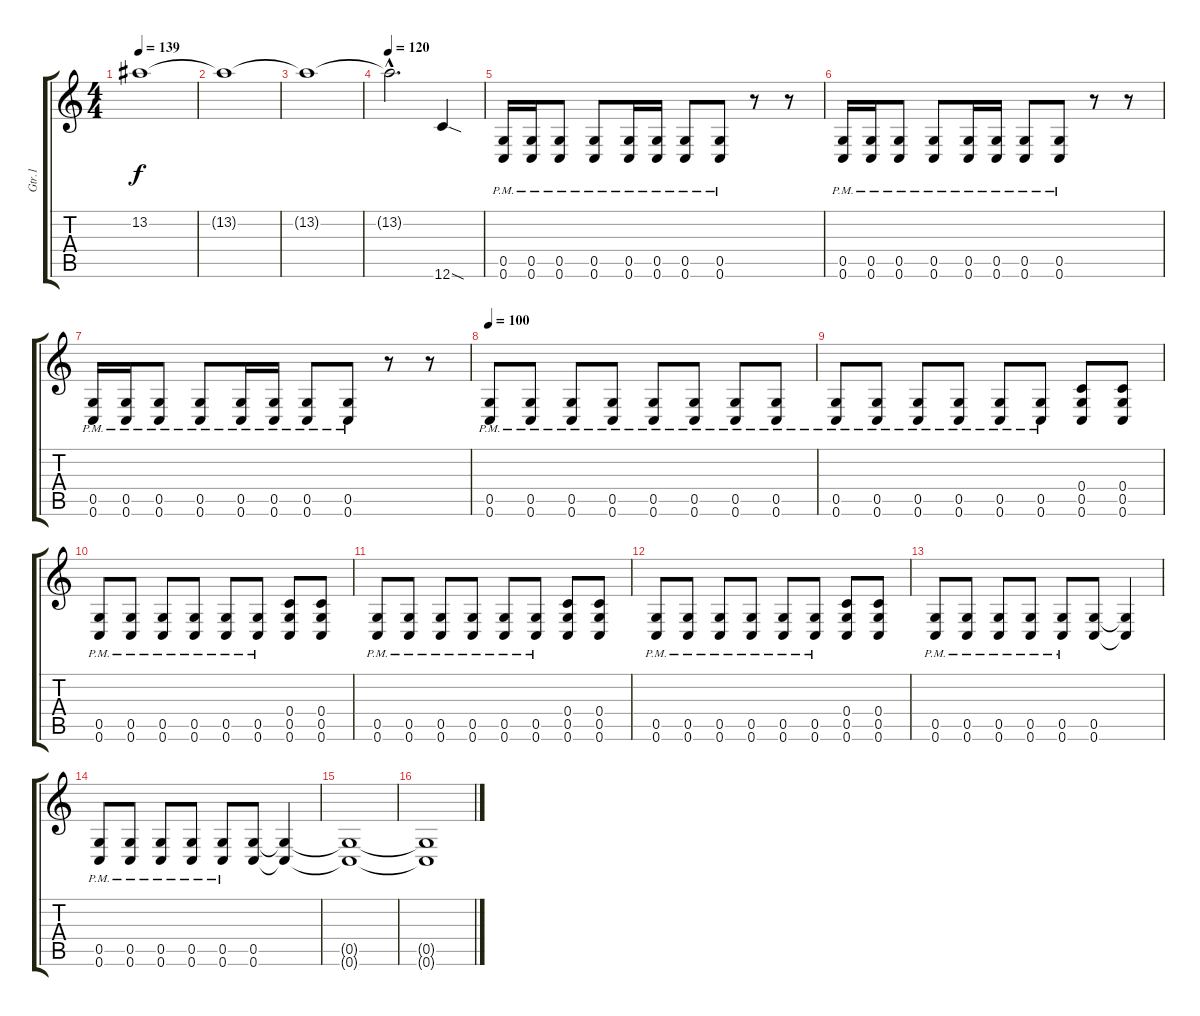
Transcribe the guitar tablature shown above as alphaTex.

\track ("Gtr.1" "Gtr.1") {instrument distortionguitar}
\staff {score tabs}
\tuning (D4 A3 F3 C3 G2 C2) {hide}
\ts (4 4)
\tempo 139
\clef g2
\ks c
13.2{t}.1{dy f} |
13.2{t}.1 |
13.2{t}.1 |
\tempo 120
13.2{hac t}.2{d} 12.6{sod}.4 |
(0.5{pm} 0.6).16 (0.5{pm} 0.6).16 (0.5{pm} 0.6).8 (0.5{pm} 0.6).8 (0.5{pm} 0.6).16 (0.5{pm} 0.6).16 (0.5{pm} 0.6).8 (0.5{pm} 0.6).8 r.8 r.8 |
(0.5{pm} 0.6).16 (0.5{pm} 0.6).16 (0.5{pm} 0.6).8 (0.5{pm} 0.6).8 (0.5{pm} 0.6).16 (0.5{pm} 0.6).16 (0.5{pm} 0.6).8 (0.5{pm} 0.6).8 r.8 r.8 |
(0.5{pm} 0.6).16 (0.5{pm} 0.6).16 (0.5{pm} 0.6).8 (0.5{pm} 0.6).8 (0.5{pm} 0.6).16 (0.5{pm} 0.6).16 (0.5{pm} 0.6).8 (0.5{pm} 0.6).8 r.8 r.8 |
\tempo 100
(0.5{pm} 0.6).8 (0.5{pm} 0.6).8 (0.5{pm} 0.6).8 (0.5{pm} 0.6).8 (0.5{pm} 0.6).8 (0.5{pm} 0.6).8 (0.5{pm} 0.6).8 (0.5{pm} 0.6).8 |
(0.5{pm} 0.6).8 (0.5{pm} 0.6).8 (0.5{pm} 0.6).8 (0.5{pm} 0.6).8 (0.5{pm} 0.6).8 (0.5{pm} 0.6).8 (0.4 0.5 0.6).8 (0.4 0.5 0.6).8 |
(0.5{pm} 0.6).8 (0.5{pm} 0.6).8 (0.5{pm} 0.6).8 (0.5{pm} 0.6).8 (0.5{pm} 0.6).8 (0.5{pm} 0.6).8 (0.4 0.5 0.6).8 (0.4 0.5 0.6).8 |
(0.5{pm} 0.6).8 (0.5{pm} 0.6).8 (0.5{pm} 0.6).8 (0.5{pm} 0.6).8 (0.5{pm} 0.6).8 (0.5{pm} 0.6).8 (0.4 0.5 0.6).8 (0.4 0.5 0.6).8 |
(0.5{pm} 0.6).8 (0.5{pm} 0.6).8 (0.5{pm} 0.6).8 (0.5{pm} 0.6).8 (0.5{pm} 0.6).8 (0.5{pm} 0.6).8 (0.4 0.5 0.6).8 (0.4 0.5 0.6).8 |
(0.5{pm} 0.6).8 (0.5{pm} 0.6).8 (0.5{pm} 0.6).8 (0.5{pm} 0.6).8 (0.5{pm} 0.6).8 (0.5 0.6).8 (0.5{t} 0.6{t}).4 |
(0.5{pm} 0.6).8 (0.5{pm} 0.6).8 (0.5{pm} 0.6).8 (0.5{pm} 0.6).8 (0.5{pm} 0.6).8 (0.5 0.6).8 (0.5{t} 0.6{t}).4 |
(0.5{t} 0.6{t}).1 |
(0.5{t} 0.6{t}).1
